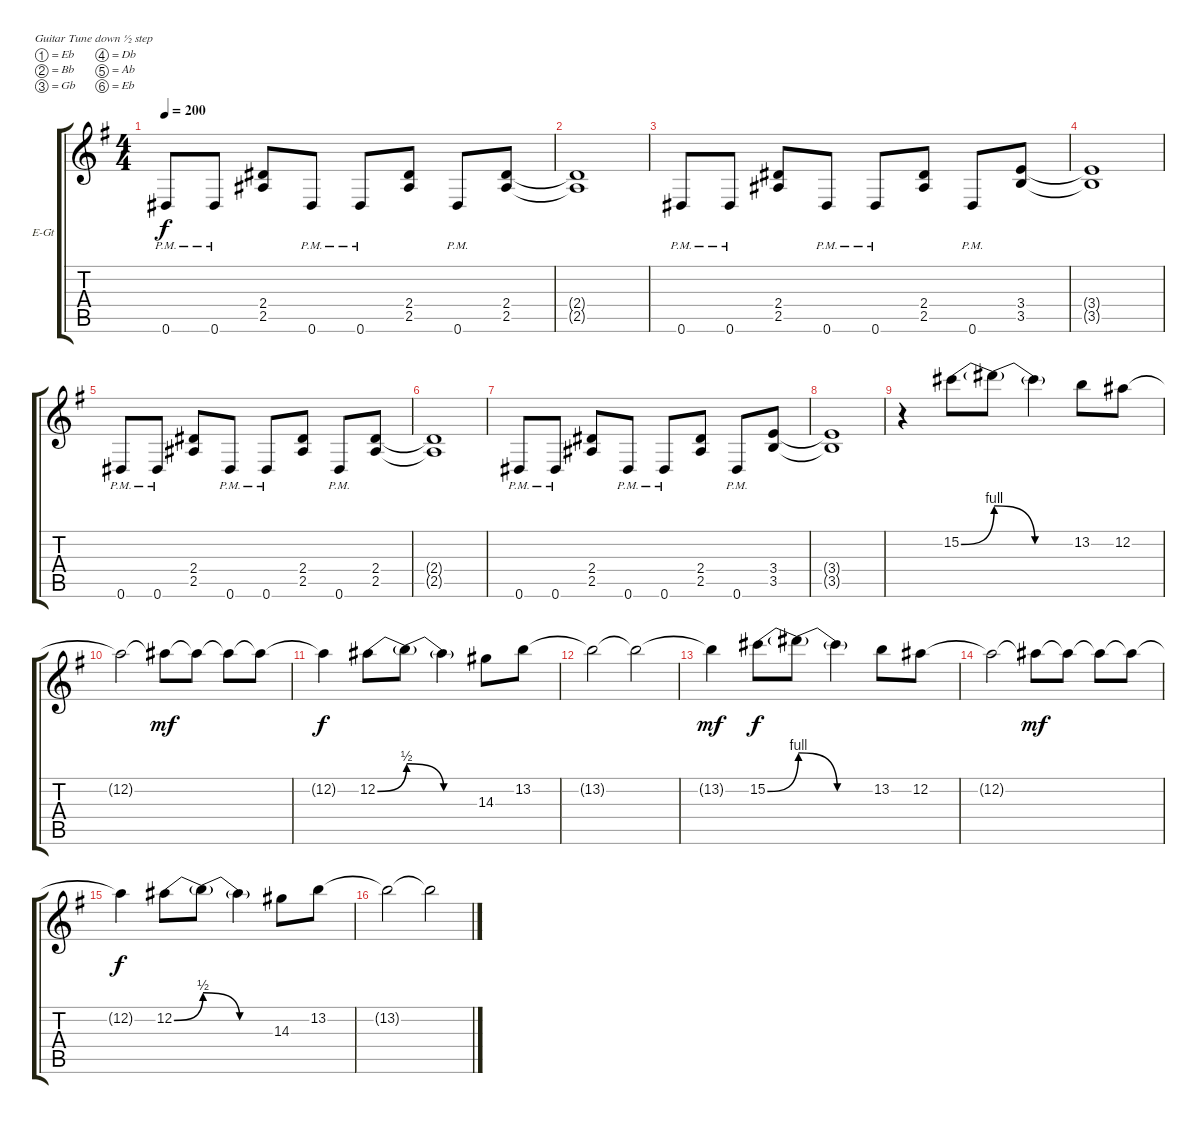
\bracketExtendMode groupsimilarinstruments
\firstSystemTrackNameOrientation horizontal
\otherSystemsTrackNameOrientation horizontal
\track ("Michael Paget" "E-Gt") {instrument distortionguitar}
\staff {score tabs}
\tuning (Eb4 Bb3 Gb3 Db3 Ab2 Eb2)
\ts (4 4)
\tempo 200
\clef g2
\ks g
0.6{pm}.8{dy f} 0.6{pm}.8 (2.4 2.5).8 0.6{pm}.8 0.6{pm}.8 (2.4 2.5).8 0.6{pm}.8 (2.4 2.5).8 |
(2.4{t} 2.5{t}).1 |
0.6{pm}.8 0.6{pm}.8 (2.4 2.5).8 0.6{pm}.8 0.6{pm}.8 (2.4 2.5).8 0.6{pm}.8 (3.4 3.5).8 |
(3.4{t} 3.5{t}).1 |
0.6{pm}.8 0.6{pm}.8 (2.4 2.5).8 0.6{pm}.8 0.6{pm}.8 (2.4 2.5).8 0.6{pm}.8 (2.4 2.5).8 |
(2.4{t} 2.5{t}).1 |
0.6{pm}.8 0.6{pm}.8 (2.4 2.5).8 0.6{pm}.8 0.6{pm}.8 (2.4 2.5).8 0.6{pm}.8 (3.4 3.5).8 |
(3.4{t} 3.5{t}).1 |
r.4 15.2{be (bend 0 0 60 4)}.8 15.2{be (release 0 4 60 0) t}.8 15.2{be (hold 0 0 60 0) t}.4 13.2.8 12.2.8 |
12.2{t}.2 12.2{t}.8{dy mf} 12.2{t}.8 12.2{t}.8 12.2{t}.8 |
12.2{t}.4{dy f} 12.2{be (bend 0 0 60 2)}.8 12.2{be (release 0 2 60 0) t}.8 12.2{be (hold 0 0 60 0) t}.4 14.3.8 13.2.8 |
13.2{t}.2 13.2{t}.2 |
13.2{t}.4{dy mf} 15.2{be (bend 0 0 60 4)}.8{dy f} 15.2{be (release 0 4 60 0) t}.8 15.2{be (hold 0 0 60 0) t}.4 13.2.8 12.2.8 |
12.2{t}.2 12.2{t}.8{dy mf} 12.2{t}.8 12.2{t}.8 12.2{t}.8 |
12.2{t}.4{dy f} 12.2{be (bend 0 0 60 2)}.8 12.2{be (release 0 2 60 0) t}.8 12.2{be (hold 0 0 60 0) t}.4 14.3.8 13.2.8 |
13.2{t}.2 13.2{t}.2
